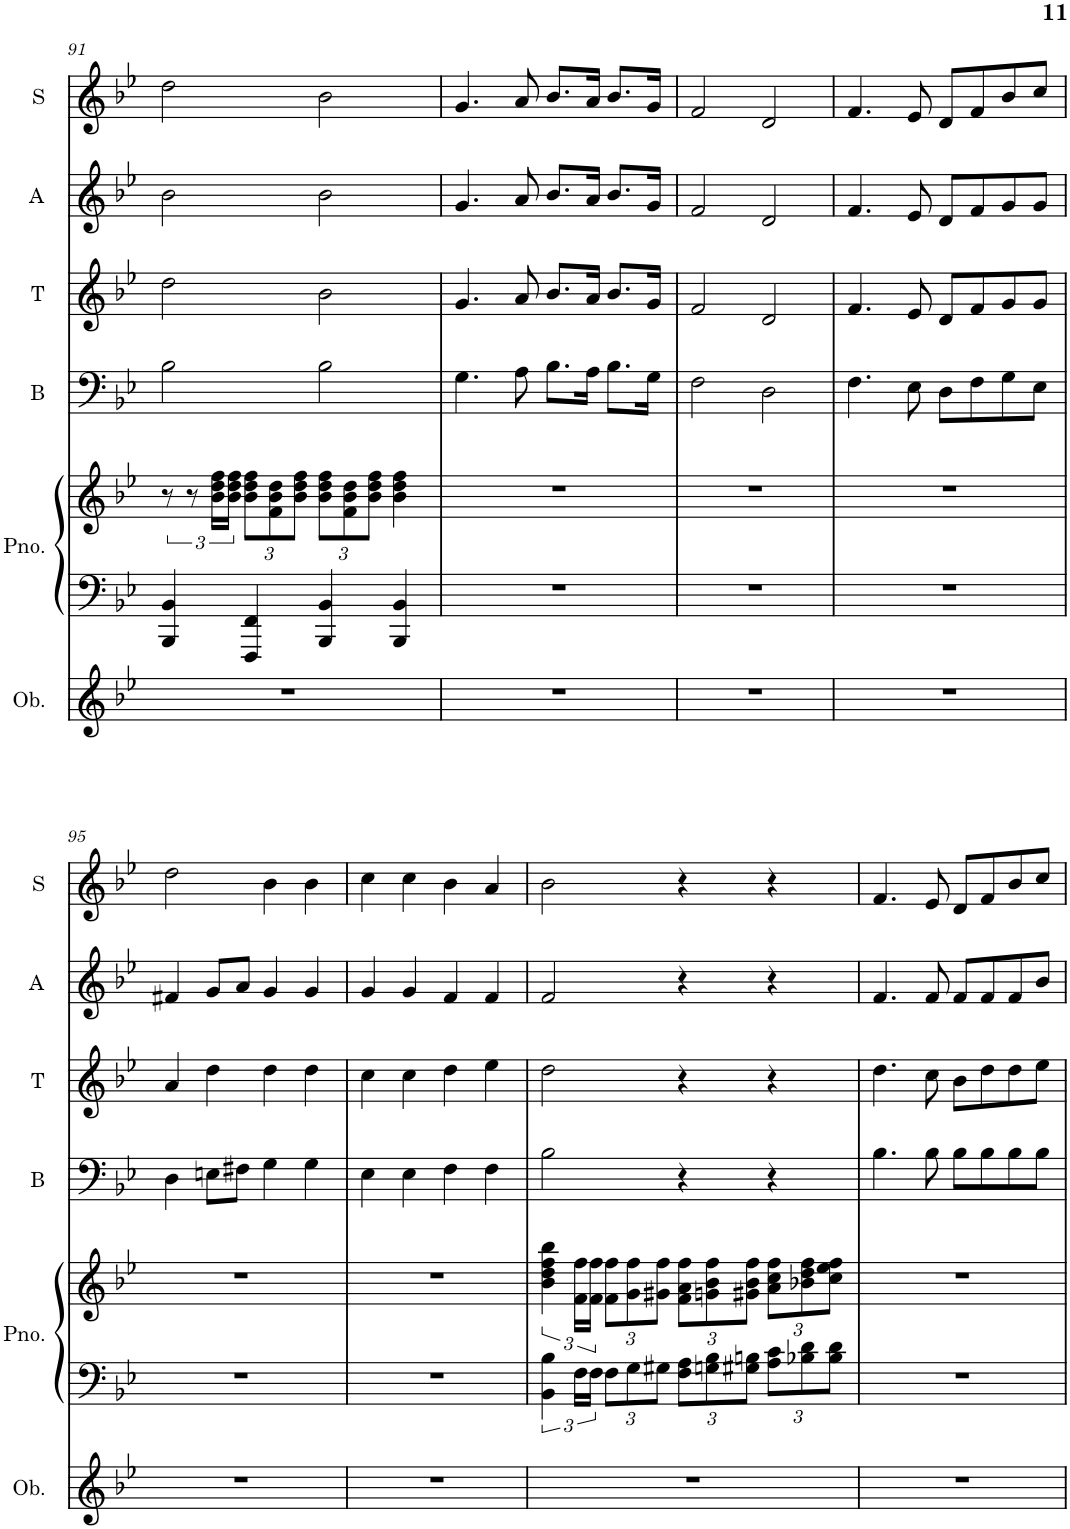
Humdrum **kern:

**kern	**kern	**kern	**kern	**kern	**kern	**kern
*part6	*part5	*part5	*part4	*part3	*part2	*part1
*staff7	*staff6	*staff5	*staff4	*staff3	*staff2	*staff1
*I"Oboe	*I"Piano	*	*I"Bass	*I"Tenor	*I"Alto	*I"Soprano
*I'Ob.	*I'Pno.	*	*I'B	*I'T	*I'A	*I'S
!!LO:PB:g=z
*clefG2	*clefF4	*clefG2	*clefF4	*clefG2	*clefG2	*clefG2
*k[b-e-]	*k[b-e-]	*k[b-e-]	*k[b-e-]	*k[b-e-]	*k[b-e-]	*k[b-e-]
*M4/4	*M4/4	*M4/4	*M4/4	*M4/4	*M4/4	*M4/4
=91	=91	=91	=91	=91	=91	=91
1r	4BBB-/ 4BB-/	12r	2B-\	2dd\	2b-\	2dd\
.	.	12r	.	.	.	.
.	.	24b-\ 24dd\ 24ff\LL	.	.	.	.
.	.	24b-\ 24dd\ 24ff\JJ	.	.	.	.
*	*	*Xbrackettup	*	*	*	*
.	4FFF/ 4FF/	12b-\ 12dd\ 12ff\L	.	.	.	.
.	.	12f\ 12b-\ 12dd\	.	.	.	.
.	.	12b-\ 12dd\ 12ff\J	.	.	.	.
.	4BBB-/ 4BB-/	12b-\ 12dd\ 12ff\L	2B-\	2b-\	2b-\	2b-\
.	.	12f\ 12b-\ 12dd\	.	.	.	.
.	.	12b-\ 12dd\ 12ff\J	.	.	.	.
.	4BBB-/ 4BB-/	4b-\ 4dd\ 4ff\	.	.	.	.
=92	=92	=92	=92	=92	=92	=92
1r	1r	1r	4.G\	4.g/	4.g/	4.g/
.	.	.	8A\	8a/	8a/	8a/
.	.	.	8.B-\L	8.b-/L	8.b-/L	8.b-/L
.	.	.	16A\Jk	16a/Jk	16a/Jk	16a/Jk
.	.	.	8.B-\L	8.b-/L	8.b-/L	8.b-/L
.	.	.	16G\Jk	16g/Jk	16g/Jk	16g/Jk
=93	=93	=93	=93	=93	=93	=93
1r	1r	1r	2F\	2f/	2f/	2f/
.	.	.	2D\	2d/	2d/	2d/
=94	=94	=94	=94	=94	=94	=94
1r	1r	1r	4.F\	4.f/	4.f/	4.f/
.	.	.	8E-\	8e-/	8e-/	8e-/
.	.	.	8D\L	8d/L	8d/L	8d/L
.	.	.	8F\	8f/	8f/	8f/
.	.	.	8G\	8g/	8g/	8b-/
.	.	.	8E-\J	8g/J	8g/J	8cc/J
!!LO:LB:g=z
=95	=95	=95	=95	=95	=95	=95
1r	1r	1r	4D\	4a/	4f#X/	2dd\
.	.	.	8En\L	4dd\	8g/L	.
.	.	.	8F#X\J	.	8a/J	.
.	.	.	4G\	4dd\	4g/	4b-\
.	.	.	4G\	4dd\	4g/	4b-\
=96	=96	=96	=96	=96	=96	=96
1r	1r	1r	4E-\	4cc\	4g/	4cc\
.	.	.	4E-\	4cc\	4g/	4cc\
.	.	.	4F\	4dd\	4f/	4b-\
.	.	.	4F\	4ee-\	4f/	4a/
=97	=97	=97	=97	=97	=97	=97
*	*	*brackettup	*	*	*	*
1r	6BB-\ 6B-\	6b-\ 6dd\ 6ff\ 6bb-\	2B-\	2dd\	2f/	2b-\
.	24F\LL	24f\ 24ff\LL	.	.	.	.
.	24F\JJ	24f\ 24ff\JJ	.	.	.	.
*	*Xbrackettup	*Xbrackettup	*	*	*	*
.	12F\L	12f\ 12ff\L	.	.	.	.
.	12G\	12g\ 12ff\	.	.	.	.
.	12G#X\J	12g#X\ 12ff\J	.	.	.	.
.	12F\ 12A\L	12f\ 12a\ 12ff\L	4r	4r	4r	4r
.	12Gn\ 12B-\	12gn\ 12b-\ 12ff\	.	.	.	.
.	12G#X\ 12Bn\J	12g#X\ 12b-\ 12ff\J	.	.	.	.
.	12A\ 12c\L	12a\ 12cc\ 12ff\L	4r	4r	4r	4r
.	12B-X\ 12d\	12b-X\ 12dd\ 12ff\	.	.	.	.
.	12B-\ 12d\J	12cc\ 12ee-\ 12ff\J	.	.	.	.
=98	=98	=98	=98	=98	=98	=98
1r	1r	1r	4.B-\	4.dd\	4.f/	4.f/
.	.	.	8B-\	8cc\	8f/	8e-/
.	.	.	8B-\L	8b-\L	8f/L	8d/L
.	.	.	8B-\	8dd\	8f/	8f/
.	.	.	8B-\	8dd\	8f/	8b-/
.	.	.	8B-\J	8ee-\J	8b-/J	8cc/J
=	=	=	=	=	=	=
*-	*-	*-	*-	*-	*-	*-
